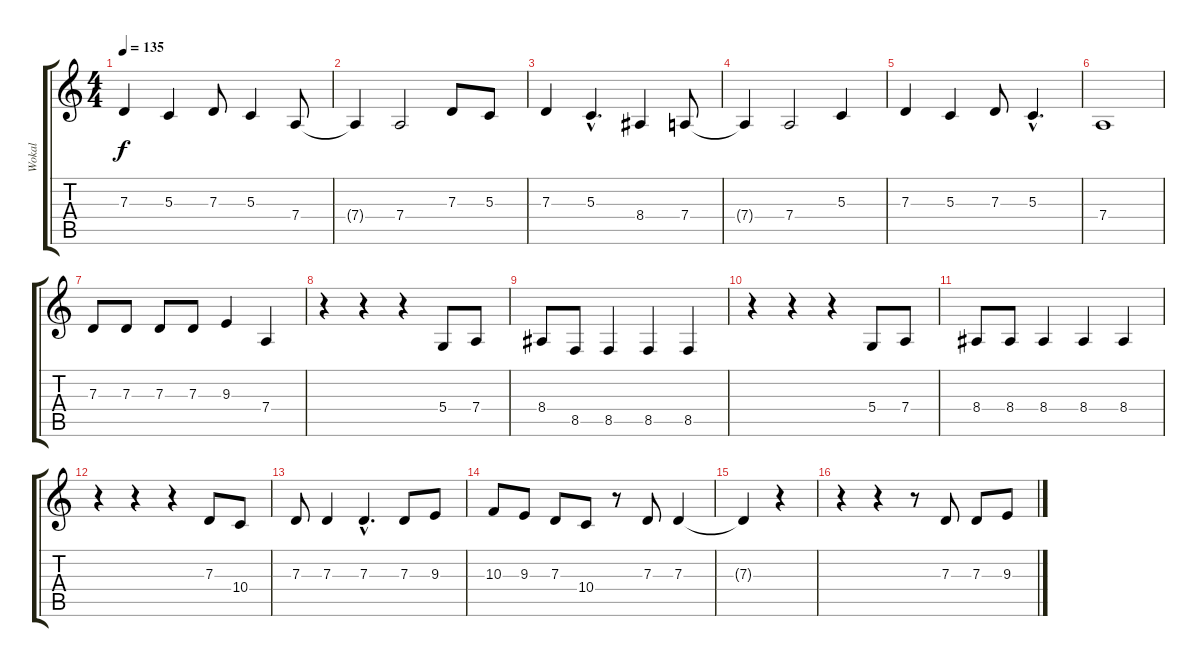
\track ("Wokal" "Wokal") {instrument viola}
\staff {score tabs}
\tuning (E4 B3 G3 D3 A2 E2) {hide}
\ts (4 4)
\tempo 135
\clef g2
\ks c
7.3.4{dy f} 5.3.4 7.3.8 5.3.4 7.4.8 |
7.4{t}.4 7.4.2 7.3.8 5.3.8 |
7.3.4 5.3{hac}.4{d} 8.4.4 7.4.8 |
7.4{t}.4 7.4.2 5.3.4 |
7.3.4 5.3.4 7.3.8 5.3{hac}.4{d} |
7.4.1 |
7.3.8 7.3.8 7.3.8 7.3.8 9.3.4 7.4.4 |
r.4 r.4 r.4 5.4.8 7.4.8 |
8.4.8 8.5.8 8.5.4 8.5.4 8.5.4 |
r.4 r.4 r.4 5.4.8 7.4.8 |
8.4.8 8.4.8 8.4.4 8.4.4 8.4.4 |
r.4 r.4 r.4 7.3.8 10.4.8 |
7.3.8 7.3.4 7.3{hac}.4{d} 7.3.8 9.3.8 |
10.3.8 9.3.8 7.3.8 10.4.8 r.8 7.3.8 7.3.4 |
7.3{t}.4 r.4 |
r.4 r.4 r.8 7.3.8 7.3.8 9.3.8
